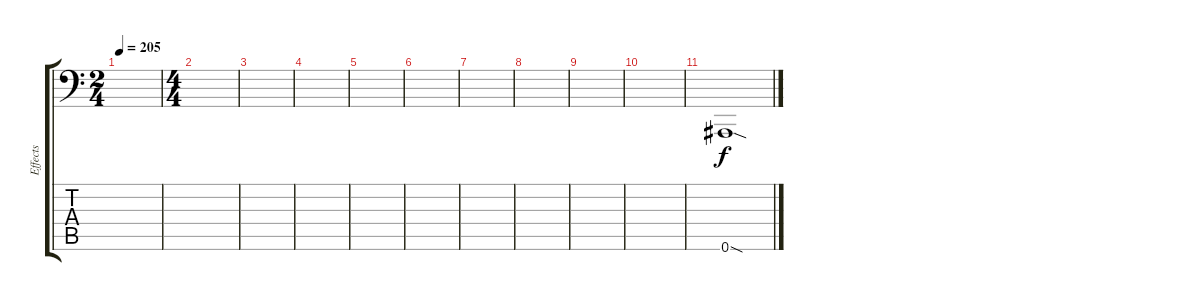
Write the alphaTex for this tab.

\track ("Effects" "Effects") {instrument ocarina}
\staff {score tabs}
\tuning (C4 G3 Eb3 Bb2 F2 Bb1) {hide}
\ts (2 4)
\tempo 205
\clef f4
\ks c
|
\ts (4 4)
|
|
|
|
|
|
|
|
|
0.6{sod}.1
